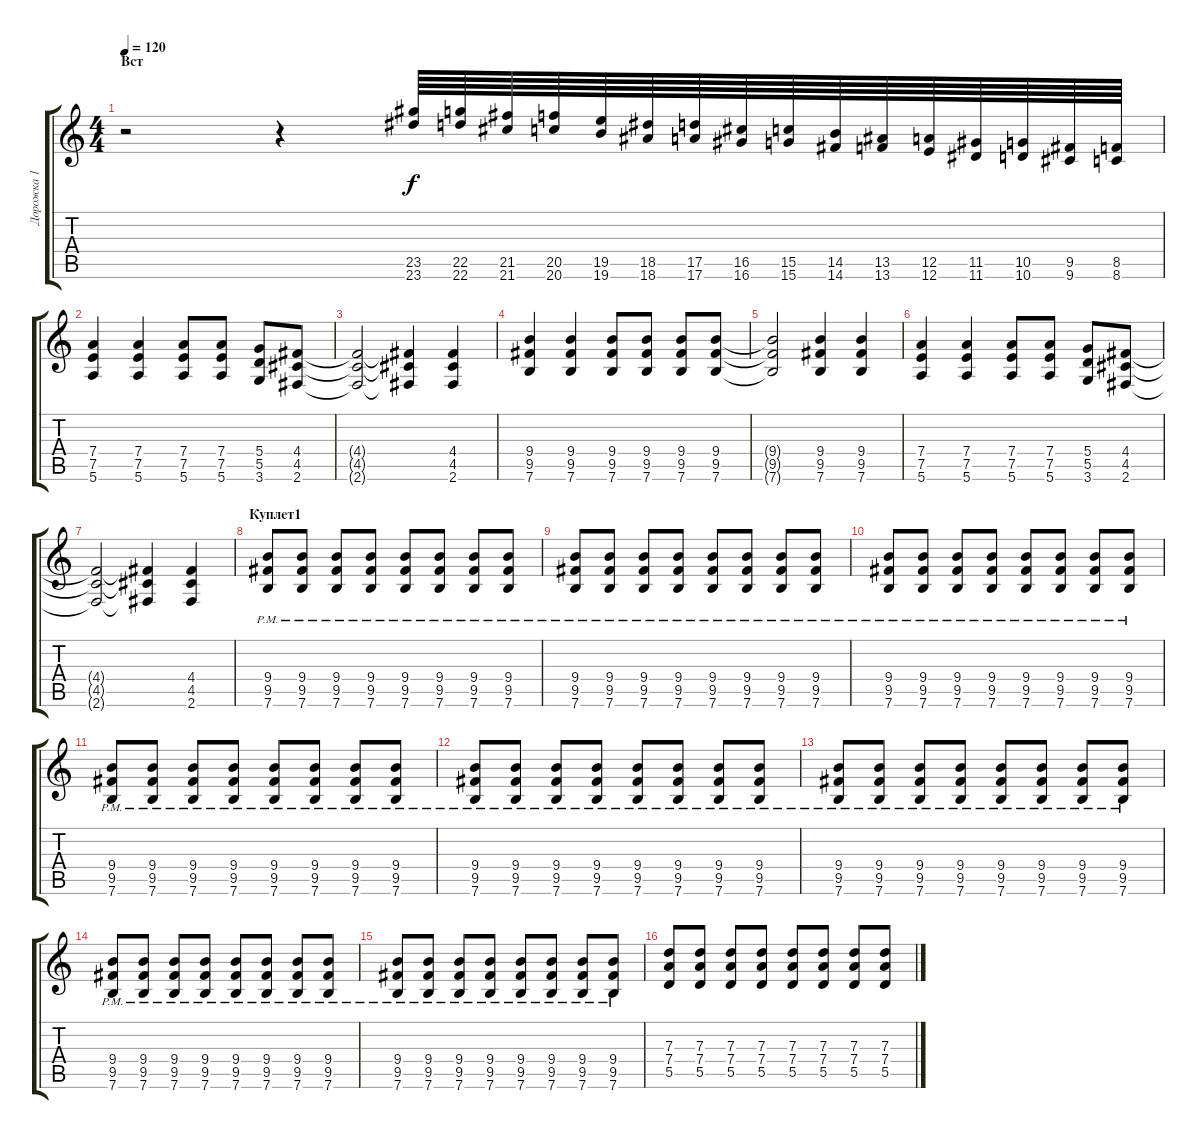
\track ("Дорожка 1" "Дорожка 1") {instrument distortionguitar}
\staff {score tabs}
\tuning (E4 B3 G3 D3 A2 E2) {hide}
\ts (4 4)
\section ("" "Вст")
\tempo 120
\clef g2
\ks c
r.2{dy f instrument distortionguitar} r.4 (23.5 23.6).64 (22.5 22.6).64 (21.5 21.6).64 (20.5 20.6).64 (19.5 19.6).64 (18.5 18.6).64 (17.5 17.6).64 (16.5 16.6).64 (15.5 15.6).64 (14.5 14.6).64 (13.5 13.6).64 (12.5 12.6).64 (11.5 11.6).64 (10.5 10.6).64 (9.5 9.6).64 (8.5 8.6).64 |
(7.4 7.5 5.6).4 (7.4 7.5 5.6).4 (7.4 7.5 5.6).8 (7.4 7.5 5.6).8 (5.4 5.5 3.6).8 (4.4 4.5 2.6).8 |
(4.4{t} 4.5{t} 2.6{t}).2 (4.4{t} 4.5{t} 2.6{t}).4 (4.4 4.5 2.6).4 |
(9.4 9.5 7.6).4 (9.4 9.5 7.6).4 (9.4 9.5 7.6).8 (9.4 9.5 7.6).8 (9.4 9.5 7.6).8 (9.4 9.5 7.6).8 |
(9.4{t} 9.5{t} 7.6{t}).2 (9.4 9.5 7.6).4 (9.4 9.5 7.6).4 |
(7.4 7.5 5.6).4 (7.4 7.5 5.6).4 (7.4 7.5 5.6).8 (7.4 7.5 5.6).8 (5.4 5.5 3.6).8 (4.4 4.5 2.6).8 |
(4.4{t} 4.5{t} 2.6{t}).2 (4.4{t} 4.5{t} 2.6{t}).4 (4.4 4.5 2.6).4 |
\section ("" "Куплет1")
(9.4{pm} 9.5{pm} 7.6{pm}).8 (9.4{pm} 9.5{pm} 7.6{pm}).8 (9.4{pm} 9.5{pm} 7.6{pm}).8 (9.4{pm} 9.5{pm} 7.6{pm}).8 (9.4{pm} 9.5{pm} 7.6{pm}).8 (9.4{pm} 9.5{pm} 7.6{pm}).8 (9.4{pm} 9.5{pm} 7.6{pm}).8 (9.4{pm} 9.5{pm} 7.6{pm}).8 |
(9.4{pm} 9.5{pm} 7.6{pm}).8 (9.4{pm} 9.5{pm} 7.6{pm}).8 (9.4{pm} 9.5{pm} 7.6{pm}).8 (9.4{pm} 9.5{pm} 7.6{pm}).8 (9.4{pm} 9.5{pm} 7.6{pm}).8 (9.4{pm} 9.5{pm} 7.6{pm}).8 (9.4{pm} 9.5{pm} 7.6{pm}).8 (9.4{pm} 9.5{pm} 7.6{pm}).8 |
(9.4{pm} 9.5{pm} 7.6{pm}).8 (9.4{pm} 9.5{pm} 7.6{pm}).8 (9.4{pm} 9.5{pm} 7.6{pm}).8 (9.4{pm} 9.5{pm} 7.6{pm}).8 (9.4{pm} 9.5{pm} 7.6{pm}).8 (9.4{pm} 9.5{pm} 7.6{pm}).8 (9.4{pm} 9.5{pm} 7.6{pm}).8 (9.4{pm} 9.5{pm} 7.6{pm}).8 |
(9.4{pm} 9.5{pm} 7.6{pm}).8 (9.4{pm} 9.5{pm} 7.6{pm}).8 (9.4{pm} 9.5{pm} 7.6{pm}).8 (9.4{pm} 9.5{pm} 7.6{pm}).8 (9.4{pm} 9.5{pm} 7.6{pm}).8 (9.4{pm} 9.5{pm} 7.6{pm}).8 (9.4{pm} 9.5{pm} 7.6{pm}).8 (9.4{pm} 9.5{pm} 7.6{pm}).8 |
(9.4{pm} 9.5{pm} 7.6{pm}).8 (9.4{pm} 9.5{pm} 7.6{pm}).8 (9.4{pm} 9.5{pm} 7.6{pm}).8 (9.4{pm} 9.5{pm} 7.6{pm}).8 (9.4{pm} 9.5{pm} 7.6{pm}).8 (9.4{pm} 9.5{pm} 7.6{pm}).8 (9.4{pm} 9.5{pm} 7.6{pm}).8 (9.4{pm} 9.5{pm} 7.6{pm}).8 |
(9.4{pm} 9.5{pm} 7.6{pm}).8 (9.4{pm} 9.5{pm} 7.6{pm}).8 (9.4{pm} 9.5{pm} 7.6{pm}).8 (9.4{pm} 9.5{pm} 7.6{pm}).8 (9.4{pm} 9.5{pm} 7.6{pm}).8 (9.4{pm} 9.5{pm} 7.6{pm}).8 (9.4{pm} 9.5{pm} 7.6{pm}).8 (9.4{pm} 9.5{pm} 7.6{pm}).8 |
(9.4{pm} 9.5{pm} 7.6{pm}).8 (9.4{pm} 9.5{pm} 7.6{pm}).8 (9.4{pm} 9.5{pm} 7.6{pm}).8 (9.4{pm} 9.5{pm} 7.6{pm}).8 (9.4{pm} 9.5{pm} 7.6{pm}).8 (9.4{pm} 9.5{pm} 7.6{pm}).8 (9.4{pm} 9.5{pm} 7.6{pm}).8 (9.4{pm} 9.5{pm} 7.6{pm}).8 |
(9.4{pm} 9.5{pm} 7.6{pm}).8 (9.4{pm} 9.5{pm} 7.6{pm}).8 (9.4{pm} 9.5{pm} 7.6{pm}).8 (9.4{pm} 9.5{pm} 7.6{pm}).8 (9.4{pm} 9.5{pm} 7.6{pm}).8 (9.4{pm} 9.5{pm} 7.6{pm}).8 (9.4{pm} 9.5{pm} 7.6{pm}).8 (9.4{pm} 9.5{pm} 7.6{pm}).8 |
(7.3 7.4 5.5).8 (7.3 7.4 5.5).8 (7.3 7.4 5.5).8 (7.3 7.4 5.5).8 (7.3 7.4 5.5).8 (7.3 7.4 5.5).8 (7.3 7.4 5.5).8 (7.3 7.4 5.5).8
